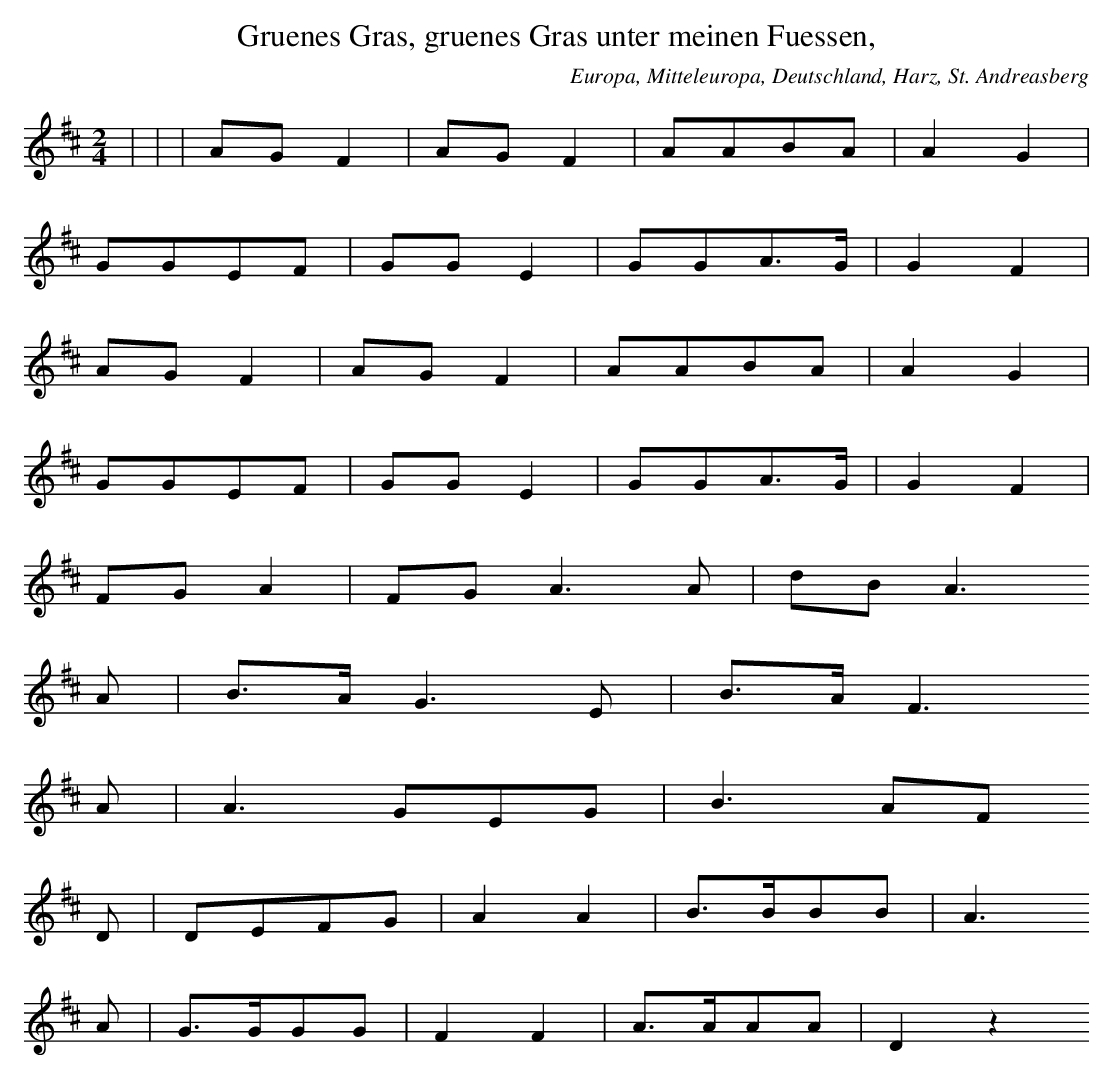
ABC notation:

X:1
T: Gruenes Gras, gruenes Gras unter meinen Fuessen,
O: Europa, Mitteleuropa, Deutschland, Harz, St. Andreasberg
M: 2/4
L: 1/16
K: D
 |  |  | A2G2F4 | A2G2F4 | A2A2B2A2 | A4G4 |
G2G2E2F2 | G2G2E4 | G2G2A3G | G4F4 |
A2G2F4 | A2G2F4 | A2A2B2A2 | A4G4 |
G2G2E2F2 | G2G2E4 | G2G2A3G | G4F4 |
F2G2A4 | F2G2A6A2 | d2B2A6
A2 | B3AG6E2 | B3AF6
A2 | A6G2E2G2 | B6A2F2
D2 | D2E2F2G2 | A4A4 | B3BB2B2 | A6
A2 | G3GG2G2 | F4F4 | A3AA2A2 | D4z4
